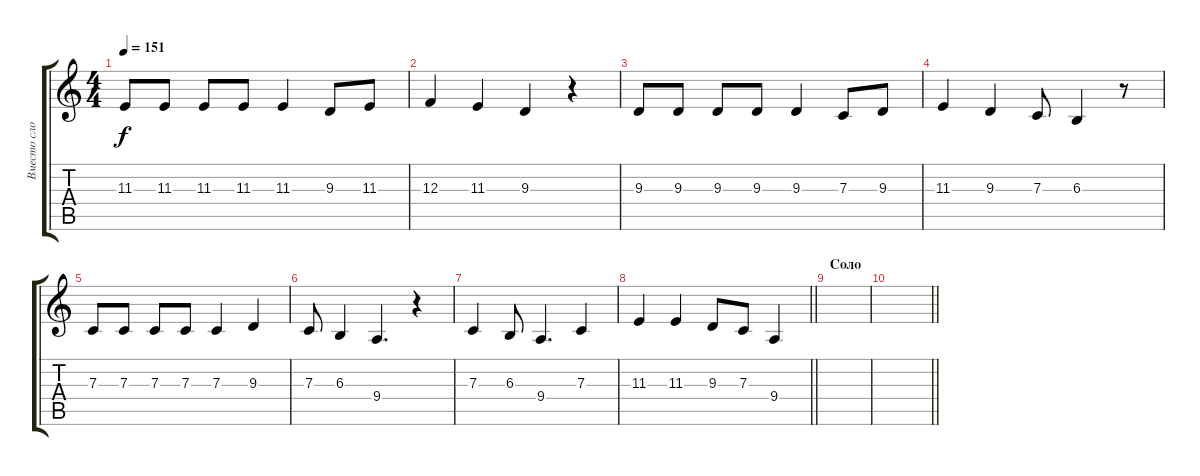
\track ("Вместо слов" "Вместо сло") {instrument fx5brightness}
\staff {score tabs}
\tuning (D4 A3 F3 C3 G2 D2) {hide}
\ts (4 4)
\tempo 151
\clef g2
\ks c
11.3.8{dy f} 11.3.8 11.3.8 11.3.8 11.3.4 9.3.8 11.3.8 |
12.3.4 11.3.4 9.3.4 r.4 |
9.3.8 9.3.8 9.3.8 9.3.8 9.3.4 7.3.8 9.3.8 |
11.3.4 9.3.4 7.3.8 6.3.4 r.8 |
7.3.8 7.3.8 7.3.8 7.3.8 7.3.4 9.3.4 |
7.3.8 6.3.4 9.4.4{d} r.4 |
7.3.4 6.3.8 9.4.4{d} 7.3.4 |
\barLineRight lightlight
11.3.4 11.3.4 9.3.8 7.3.8 9.4.4 |
\section ("" "Соло")
|
\barLineRight lightlight
